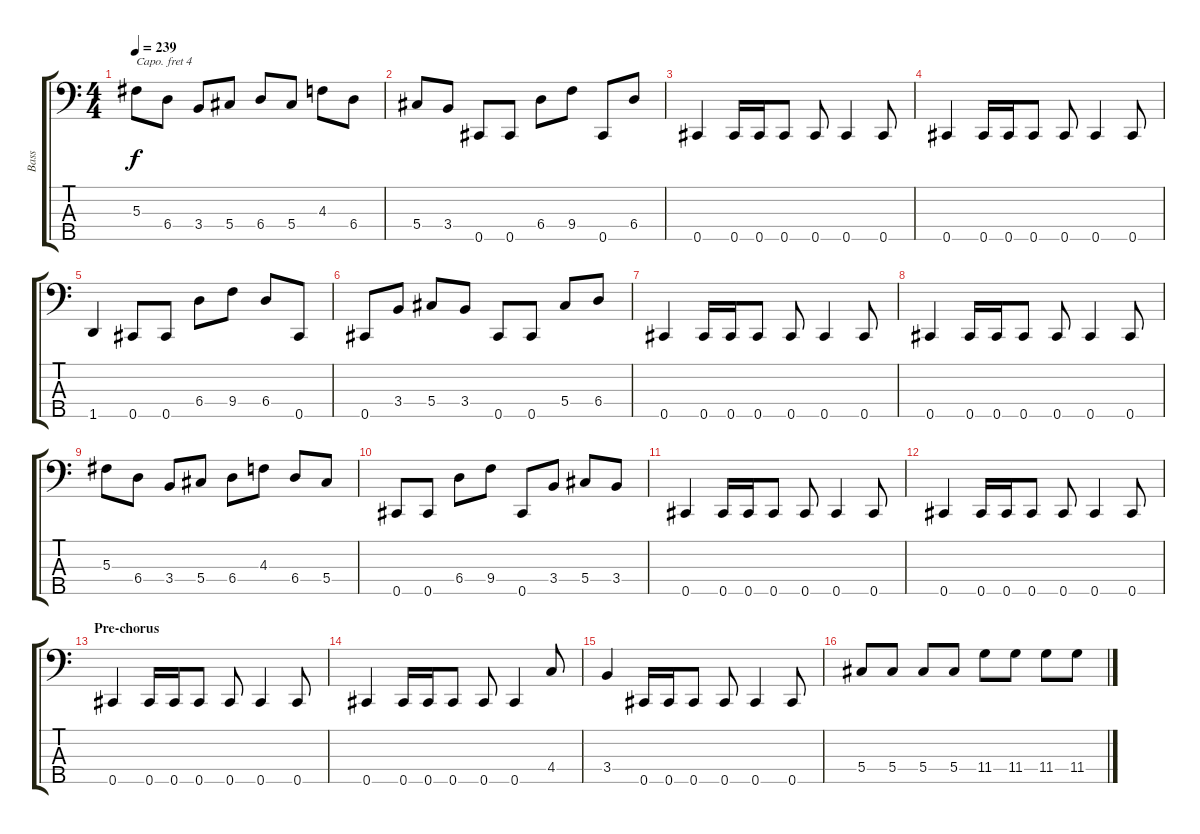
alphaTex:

\track ("Bass" "Bass") {instrument electricbassfinger}
\staff {score tabs}
\capo 4
\tuning (G2 D2 A1 E1 A0) {hide}
\ts (4 4)
\tempo 239
\clef f4
\ks c
5.3.8{dy f} 6.4.8 3.4.8 5.4.8 6.4.8 5.4.8 4.3.8 6.4.8 |
5.4.8 3.4.8 0.5.8 0.5.8 6.4.8 9.4.8 0.5.8 6.4.8 |
0.5.4 0.5.16 0.5.16 0.5.8 0.5.8 0.5.4 0.5.8 |
0.5.4 0.5.16 0.5.16 0.5.8 0.5.8 0.5.4 0.5.8 |
1.5.4 0.5.8 0.5.8 6.4.8 9.4.8 6.4.8 0.5.8 |
0.5.8 3.4.8 5.4.8 3.4.8 0.5.8 0.5.8 5.4.8 6.4.8 |
0.5.4 0.5.16 0.5.16 0.5.8 0.5.8 0.5.4 0.5.8 |
0.5.4 0.5.16 0.5.16 0.5.8 0.5.8 0.5.4 0.5.8 |
5.3.8 6.4.8 3.4.8 5.4.8 6.4.8 4.3.8 6.4.8 5.4.8 |
0.5.8 0.5.8 6.4.8 9.4.8 0.5.8 3.4.8 5.4.8 3.4.8 |
0.5.4 0.5.16 0.5.16 0.5.8 0.5.8 0.5.4 0.5.8 |
0.5.4 0.5.16 0.5.16 0.5.8 0.5.8 0.5.4 0.5.8 |
\section ("" "Pre-chorus")
0.5.4 0.5.16 0.5.16 0.5.8 0.5.8 0.5.4 0.5.8 |
0.5.4 0.5.16 0.5.16 0.5.8 0.5.8 0.5.4 4.4.8 |
3.4.4 0.5.16 0.5.16 0.5.8 0.5.8 0.5.4 0.5.8 |
5.4.8 5.4.8 5.4.8 5.4.8 11.4.8 11.4.8 11.4.8 11.4.8
